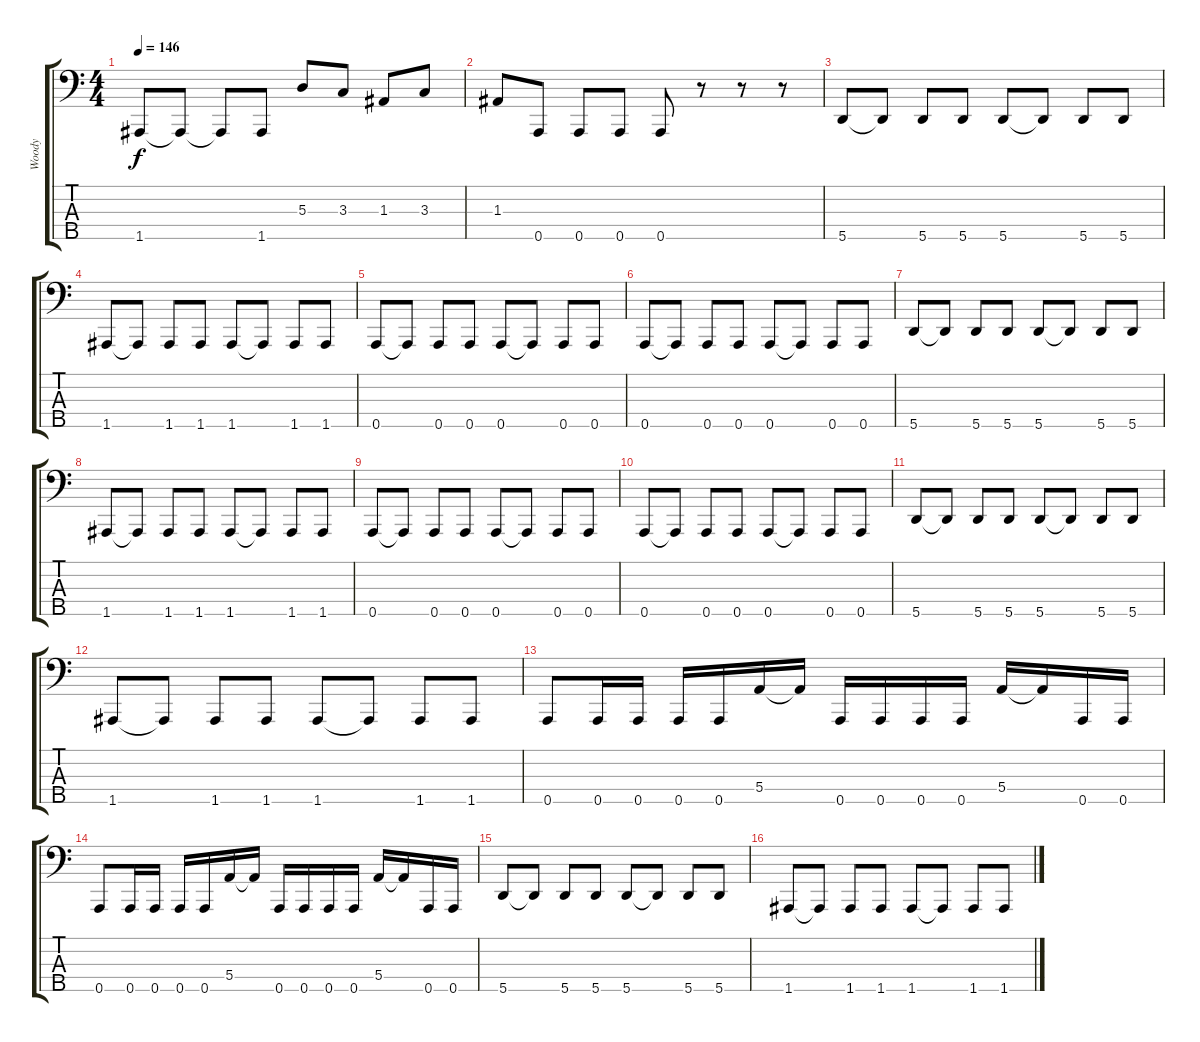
\track ("Woody" "Woody") {instrument electricbassfinger}
\staff {score tabs}
\tuning (G2 D2 A1 E1 A0) {hide}
\ts (4 4)
\tempo 146
\clef f4
\ks c
1.5.8{dy f} 1.5{t}.8 1.5{t}.8 1.5.8 5.3.8 3.3.8 1.3.8 3.3.8 |
1.3.8 0.5.8 0.5.8 0.5.8 0.5.8 r.8 r.8 r.8 |
5.5.8 5.5{t}.8 5.5.8 5.5.8 5.5.8 5.5{t}.8 5.5.8 5.5.8 |
1.5.8 1.5{t}.8 1.5.8 1.5.8 1.5.8 1.5{t}.8 1.5.8 1.5.8 |
0.5.8 0.5{t}.8 0.5.8 0.5.8 0.5.8 0.5{t}.8 0.5.8 0.5.8 |
0.5.8 0.5{t}.8 0.5.8 0.5.8 0.5.8 0.5{t}.8 0.5.8 0.5.8 |
5.5.8 5.5{t}.8 5.5.8 5.5.8 5.5.8 5.5{t}.8 5.5.8 5.5.8 |
1.5.8 1.5{t}.8 1.5.8 1.5.8 1.5.8 1.5{t}.8 1.5.8 1.5.8 |
0.5.8 0.5{t}.8 0.5.8 0.5.8 0.5.8 0.5{t}.8 0.5.8 0.5.8 |
0.5.8 0.5{t}.8 0.5.8 0.5.8 0.5.8 0.5{t}.8 0.5.8 0.5.8 |
5.5.8 5.5{t}.8 5.5.8 5.5.8 5.5.8 5.5{t}.8 5.5.8 5.5.8 |
1.5.8 1.5{t}.8 1.5.8 1.5.8 1.5.8 1.5{t}.8 1.5.8 1.5.8 |
0.5.8 0.5.16 0.5.16 0.5.16 0.5.16 5.4.16 5.4{t}.16 0.5.16 0.5.16 0.5.16 0.5.16 5.4.16 5.4{t}.16 0.5.16 0.5.16 |
0.5.8 0.5.16 0.5.16 0.5.16 0.5.16 5.4.16 5.4{t}.16 0.5.16 0.5.16 0.5.16 0.5.16 5.4.16 5.4{t}.16 0.5.16 0.5.16 |
5.5.8 5.5{t}.8 5.5.8 5.5.8 5.5.8 5.5{t}.8 5.5.8 5.5.8 |
1.5.8 1.5{t}.8 1.5.8 1.5.8 1.5.8 1.5{t}.8 1.5.8 1.5.8
